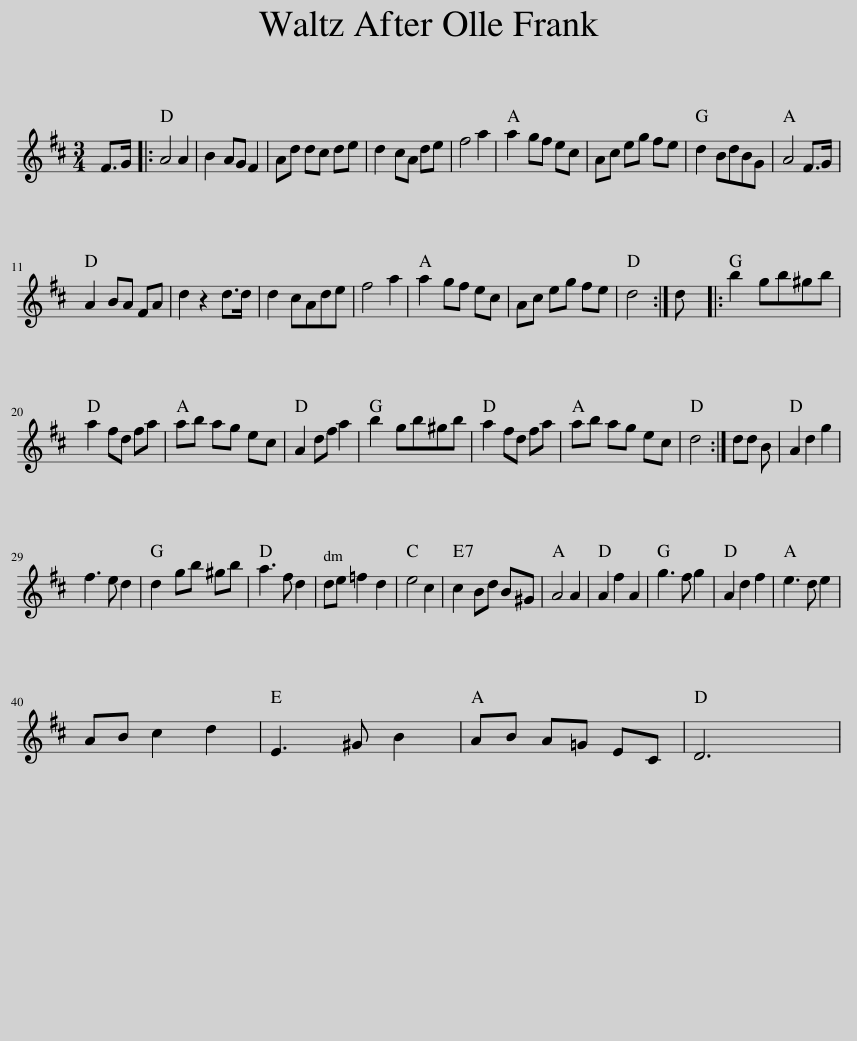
X:1
L:1/8
M:3/4
I:linebreak $
K:D
V:1 treble
V:1
 F>G |: A4 A2 | B2 AG F2 | Ad dc de | d2 cA de | %5
 f4 a2 | a2 gf ec | Ac eg fe | d2 BdBG | A4 F>G |$ %10
 A2 BA FA | d2 z2 d>d | d2 cAde | f4 a2 | a2 gf ec | %15
 Ac eg fe | d4 :| d |: b2 gb^gb |$ a2 fd fa | %20
 ab ag ec | A2 df a2 | b2 gb^gb | a2 fd fa | ab ag ec | %25
 d4 :| dd B | A2 d2 g2 |$ f3 e d2 | d2 gb ^gb | %30
 a3 f d2 | de =f2 d2 | e4 c2 | c2 Bd B^G | A4 A2 | %35
 A2 f2 A2 | g3 f g2 | A2 d2 f2 | e3 d e2 |$ AB c2 d2 | %40
 E3 ^G B2 | AB A=G EC | D6 | %43
